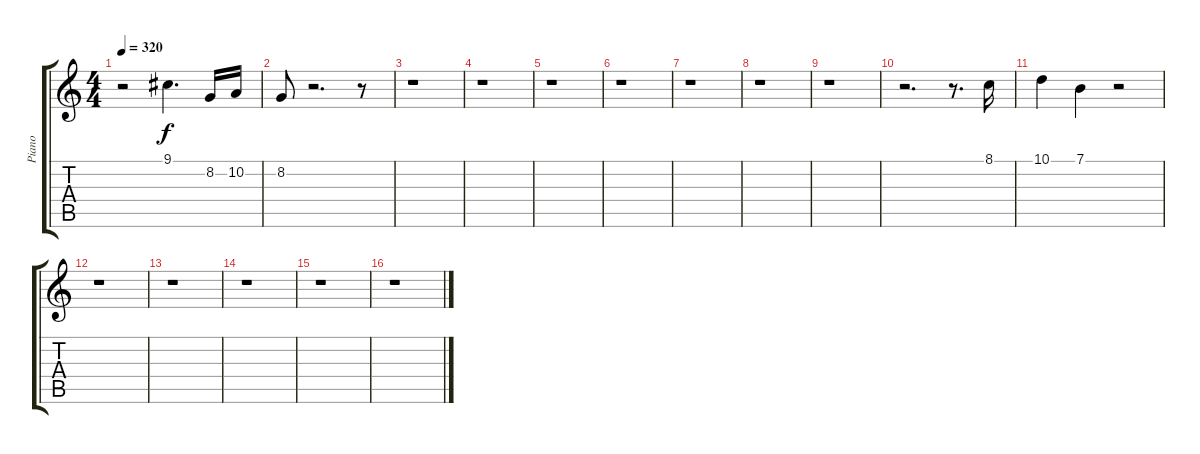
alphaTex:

\track ("Piano" "Piano") {instrument brightacousticpiano}
\staff {score tabs}
\tuning (E4 B3 G3 D3 A2 E2) {hide}
\ts (4 4)
\tempo 320
\clef g2
\ks c
r.2{dy f} 9.1.4{d} 8.2.16 10.2.16 |
8.2.8 r.2{d} r.8 |
r.1 |
r.1 |
r.1 |
r.1 |
r.1 |
r.1 |
r.1 |
r.2{d} r.8{d} 8.1.16 |
10.1.4 7.1.4 r.2 |
r.1 |
r.1 |
r.1 |
r.1 |
r.1
